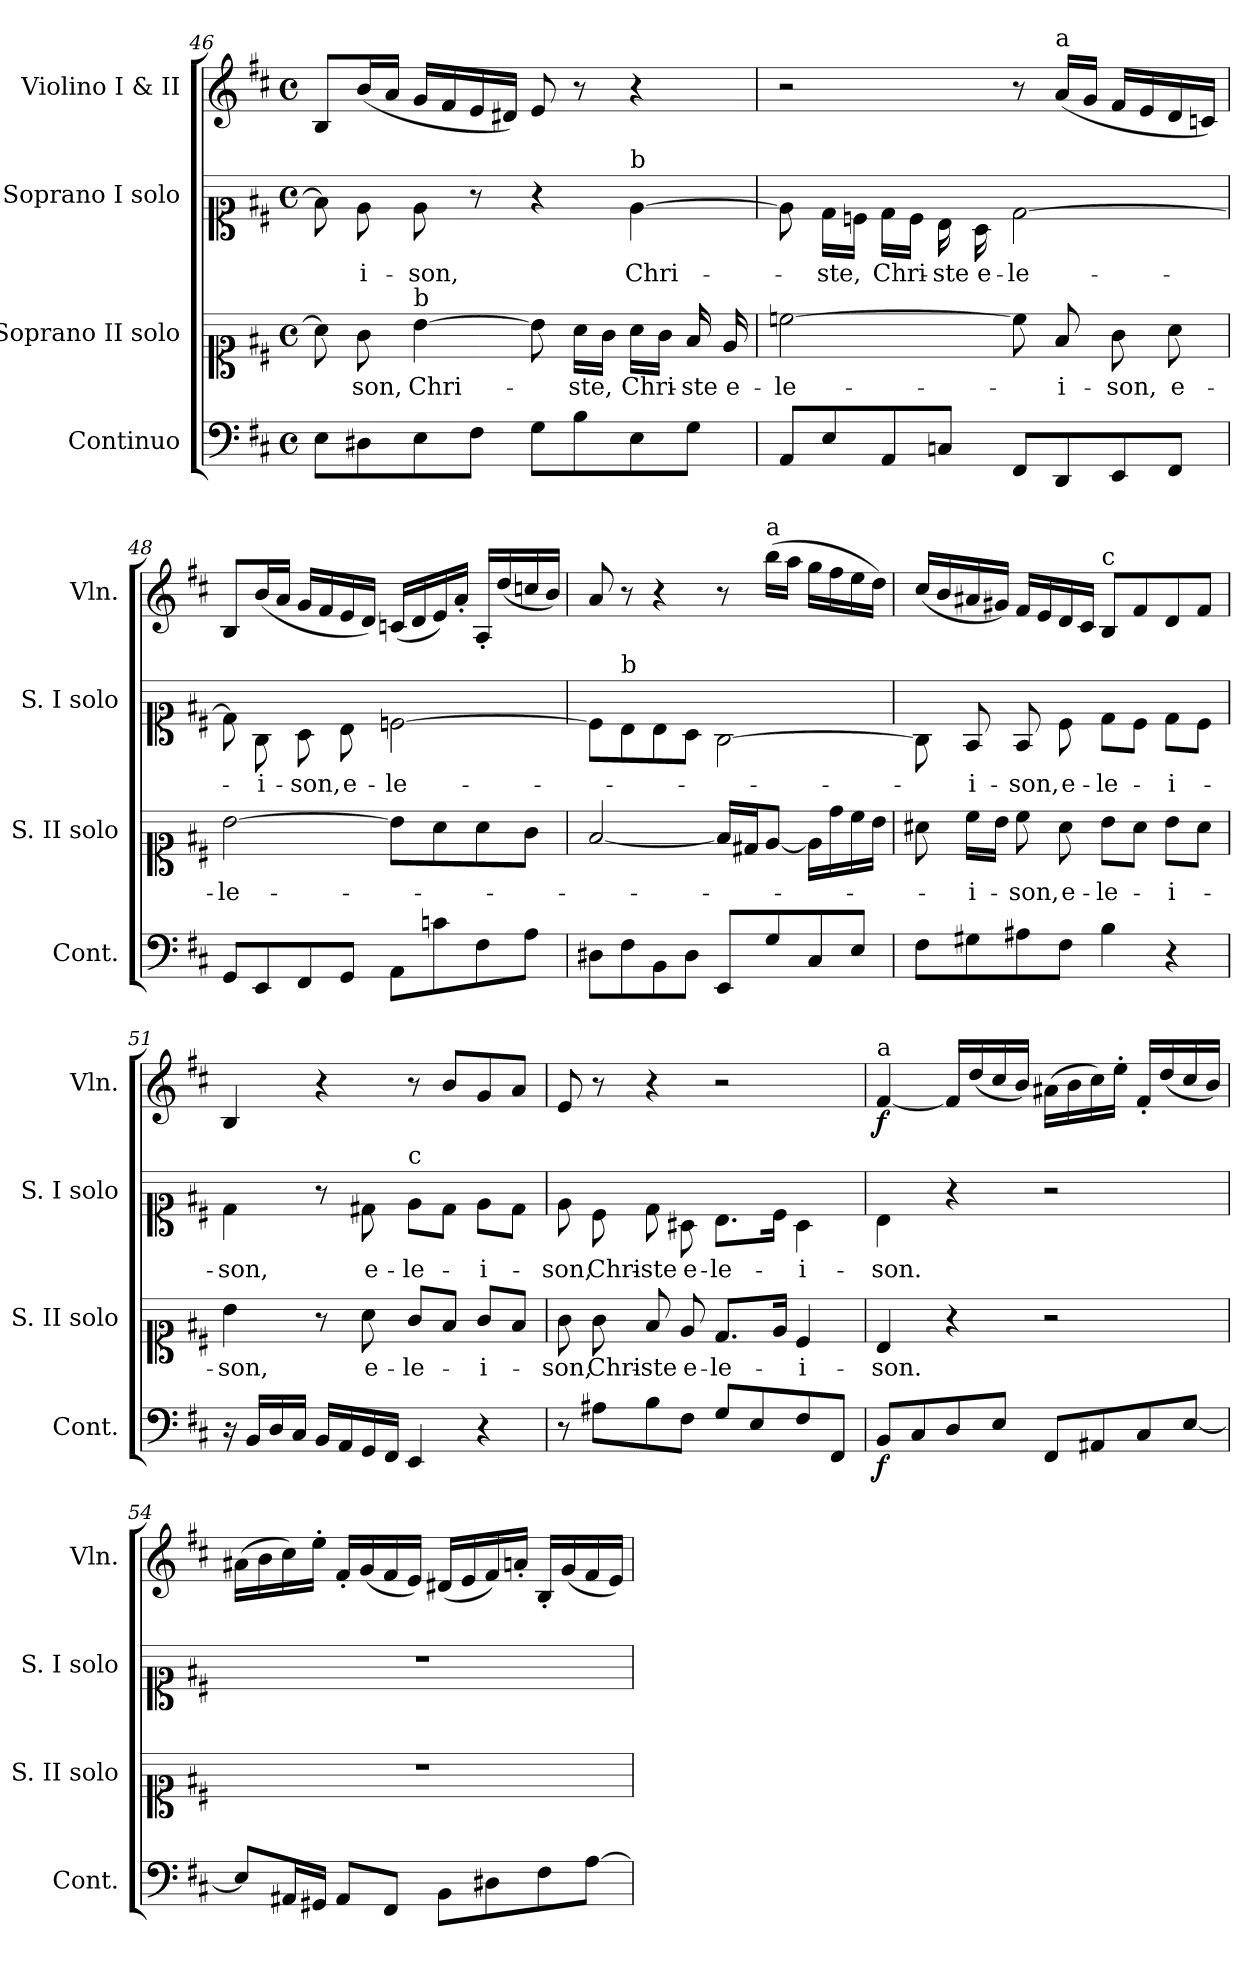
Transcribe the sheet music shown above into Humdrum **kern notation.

**kern	**dynam	**kern	**text	**kern	**text	**kern	**dynam
*part4	*part4	*part3	*part3	*part2	*part2	*part1	*part1
*staff4	*staff4	*staff3	*staff3	*staff2	*staff2	*staff1	*staff1
*I"Continuo	*	*I"Soprano II solo	*	*I"Soprano I solo	*	*I"Violino I &amp; II	*
*I'Cont.	*	*I'S. II solo	*	*I'S. I solo	*	*I'Vln.	*
*clefF4	*	*clefC1	*	*clefC1	*	*clefG2	*
*	*	*	*	*ITrd-7c-12	*	*	*
*k[f#c#]	*	*k[f#c#]	*	*k[f#c#]	*	*k[f#c#]	*
*M4/4	*	*M4/4	*	*M4/4	*	*M4/4	*
*met(c)	*	*met(c)	*	*met(c)	*	*met(c)	*
=46	=46	=46	=46	=46	=46	=46	=46
8E\L	.	8a\]	.	8ff#\]	.	8B/L	.
8D#X\	.	8g\	-son,	8ee\	i-	(16b/L	.
.	.	.	.	.	.	16a/JJ	.
!	!	!LO:TX:a:t=b	!	!	!	!	!
8E\	.	[4b\	Chri-	8ee\	-son,	16g/LL	.
.	.	.	.	.	.	16f#/	.
8F#\J	.	.	.	8r	.	16e/	.
.	.	.	.	.	.	16d#X/JJ)	.
8G\L	.	8b\]	.	4r	.	8e/	.
8B\	.	16a\LL	-ste,	.	.	8r	.
.	.	16g\JJ	.	.	.	.	.
!	!	!	!	!LO:TX:a:t=b	!	!	!
8E\	.	16a\LL	Chri-	[4ee\	Chri-	4r	.
.	.	16g\JJ	.	.	.	.	.
8G\J	.	16f#/	-ste	.	.	.	.
.	.	16e/	e-	.	.	.	.
=47	=47	=47	=47	=47	=47	=47	=47
8AA/L	.	[2ccn\	-le-	8ee\]	.	2r	.
8E/	.	.	.	16dd\LL	-ste,	.	.
.	.	.	.	16ccn\JJ	.	.	.
8AA/	.	.	.	16dd\LL	Chri-	.	.
.	.	.	.	16cc\JJ	.	.	.
8Cn/J	.	.	.	16b\	-ste	.	.
.	.	.	.	16a\	e-	.	.
8FF#/L	.	8cc\]	.	[2dd\	-le-	8r	.
!	!	!	!	!	!	!LO:TX:a:t=a	!
8DD/	.	8f#/	-i-	.	.	(16a/LL	.
.	.	.	.	.	.	16g/JJ	.
8EE/	.	8g\	-son,	.	.	16f#/LL	.
.	.	.	.	.	.	16e/	.
8FF#/J	.	8a\	e-	.	.	16d/	.
.	.	.	.	.	.	16cn/JJ)	.
=48	=48	=48	=48	=48	=48	=48	=48
8GG/L	.	[2b\	-le-	8dd\]	.	8B/L	.
8EE/	.	.	.	8g\	-i-	(16b/L	.
.	.	.	.	.	.	16a/JJ	.
8FF#/	.	.	.	8a\	-son,	16g/LL	.
.	.	.	.	.	.	16f#/	.
8GG/J	.	.	.	8b\	e-	16e/	.
.	.	.	.	.	.	16d/JJ)	.
8AA\L	.	8b\L]	.	[2ccn\	-le-	(16cn/LL	.
.	.	.	.	.	.	16d/	.
8cn\	.	8a\	.	.	.	16e/)	.
.	.	.	.	.	.	16a'/JJ	.
8F#\	.	8a\	.	.	.	16A'/LL	.
.	.	.	.	.	.	(16dd/	.
8A\J	.	8g\J	.	.	.	16ccn/	.
.	.	.	.	.	.	16b/JJ)	.
=49	=49	=49	=49	=49	=49	=49	=49
8D#X\L	.	[2f#/	.	8cc\L]	.	8a/	.
!	!	!	!	!LO:TX:a:t=b	!	!	!
8F#\	.	.	.	8b\	.	8r	.
8BB\	.	.	.	8b\	.	4r	.
8D#\J	.	.	.	8a\J	.	.	.
8EE/L	.	16f#/LL]	.	[2g\	.	8r	.
.	.	16d#X/J	.	.	.	.	.
!	!	!	!	!	!	!LO:TX:a:t=a	!
8G/	.	[8e/J	.	.	.	(16bb\LL	.
.	.	.	.	.	.	16aa\JJ	.
8C#/	.	16e\LL]	.	.	.	16gg\LL	.
.	.	16dd\	.	.	.	16ff#\	.
8E/J	.	16cc#\	.	.	.	16ee\	.
.	.	16b\JJ	.	.	.	16dd\JJ)	.
=50	=50	=50	=50	=50	=50	=50	=50
8F#\L	.	8a#X\	.	8g\]	.	(16cc#/LL	.
.	.	.	.	.	.	16b/	.
8G#X\	.	16cc#\LL	-i-	8f#/	-i-	16a#X/	.
.	.	16b\JJ	.	.	.	16g#X/JJ)	.
8A#X\	.	8cc#\	-son,	8f#/	-son,	16f#/LL	.
.	.	.	.	.	.	16e/	.
8F#\J	.	8a#\	e-	8cc#\	e-	16d/	.
.	.	.	.	.	.	16c#/JJ	.
!	!	!	!	!	!	!LO:TX:a:t=c	!
4B\	.	8b\L	-le-	8dd\L	-le-	8B/L	.
.	.	8a#\J	.	8cc#\J	.	8f#/	.
4r	.	8b\L	-i-	8dd\L	-i-	8d/	.
.	.	8a#\J	.	8cc#\J	.	8f#/J	.
=51	=51	=51	=51	=51	=51	=51	=51
16r	.	4b\	-son,	4dd\	-son,	4B/	.
16BB/LL	.	.	.	.	.	.	.
16D/	.	.	.	.	.	.	.
16C#/JJ	.	.	.	.	.	.	.
16BB/LL	.	8r	.	8r	.	4r	.
16AA/	.	.	.	.	.	.	.
16GG/	.	8a\	e-	8dd#X\	e-	.	.
16FF#/JJ	.	.	.	.	.	.	.
!	!	!	!	!LO:TX:a:t=c	!	!	!
4EE/	.	8g/L	-le-	8ee\L	-le-	8r	.
.	.	8f#/J	.	8dd#\J	.	8b/L	.
4r	.	8g/L	-i-	8ee\L	-i-	8g/	.
.	.	8f#/J	.	8dd#\J	.	8a/J	.
=52	=52	=52	=52	=52	=52	=52	=52
8r	.	8g\	-son,	8ee\	-son,	8e/	.
8A#X\L	.	8g\	Chri-	8cc#\	Chri-	8r	.
8B\	.	8f#/	-ste	8dd\	-ste	4r	.
8F#\J	.	8e/	e-	8a#X\	e-	.	.
8G/L	.	8.d/L	-le-	8.b\L	-le-	2r	.
8E/	.	.	.	.	.	.	.
.	.	16e/Jk	.	16cc#\Jk	.	.	.
8F#/	.	4c#/	-i-	4a#\	-i-	.	.
8FF#/J	.	.	.	.	.	.	.
=53	=53	=53	=53	=53	=53	=53	=53
!	!	!	!	!	!	!LO:TX:a:t=a	!
!	!LO:DY:b	!	!	!	!	!	!LO:DY:b
8BB/L	f	4B/	-son.	4b\	-son.	[4f#/	f
8C#/	.	.	.	.	.	.	.
8D/	.	4r	.	4r	.	16f#/LL]	.
.	.	.	.	.	.	(16dd/	.
8E/J	.	.	.	.	.	16cc#/	.
.	.	.	.	.	.	16b/JJ)	.
8FF#/L	.	2r	.	2r	.	(16a#X\LL	.
.	.	.	.	.	.	16b\	.
8AA#X/	.	.	.	.	.	16cc#\)	.
.	.	.	.	.	.	16ee'\JJ	.
8C#/	.	.	.	.	.	16f#'/LL	.
.	.	.	.	.	.	(16dd/	.
[8E/J	.	.	.	.	.	16cc#/	.
.	.	.	.	.	.	16b/JJ)	.
=54	=54	=54	=54	=54	=54	=54	=54
8E/L]	.	1r	.	1r	.	(16a#X\LL	.
.	.	.	.	.	.	16b\	.
16AA#X/L	.	.	.	.	.	16cc#\)	.
16GG#X/JJ	.	.	.	.	.	16ee'\JJ	.
8AA#/L	.	.	.	.	.	16f#'/LL	.
.	.	.	.	.	.	(16g/	.
8FF#/J	.	.	.	.	.	16f#/	.
.	.	.	.	.	.	16e/JJ)	.
8BB\L	.	.	.	.	.	(16d#X/LL	.
.	.	.	.	.	.	16e/	.
8D#X\	.	.	.	.	.	16f#/)	.
.	.	.	.	.	.	16an'/JJ	.
8F#\	.	.	.	.	.	16B'/LL	.
.	.	.	.	.	.	(16g/	.
[8A\J	.	.	.	.	.	16f#/	.
.	.	.	.	.	.	16e/JJ)	.
=	=	=	=	=	=	=	=
*-	*-	*-	*-	*-	*-	*-	*-
